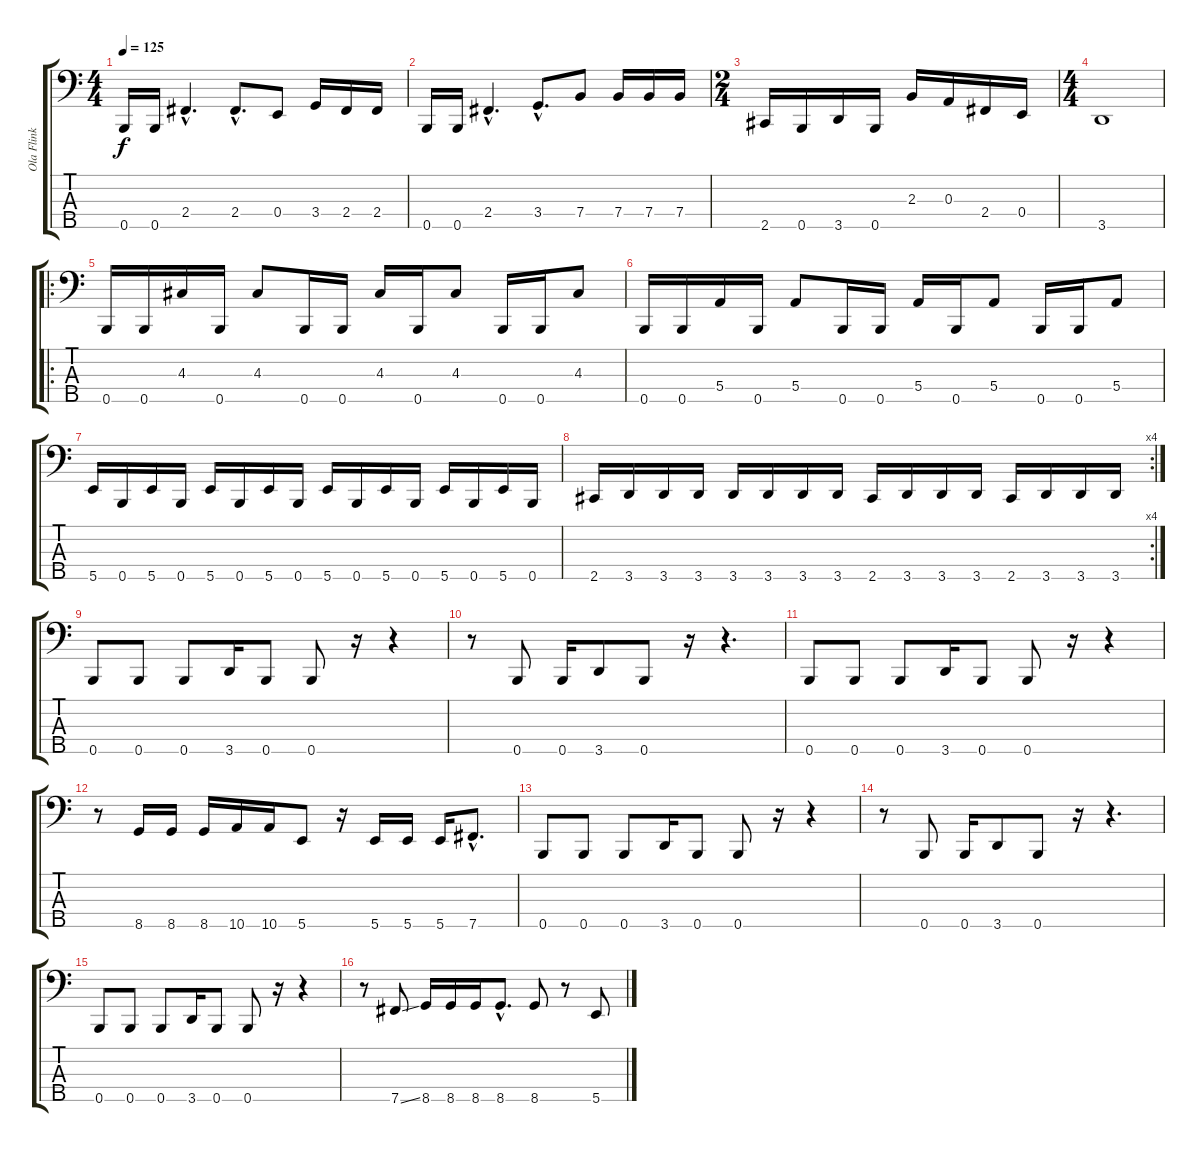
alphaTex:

\track ("Ola Flink" "Ola Flink") {instrument electricbasspick}
\staff {score tabs}
\tuning (G2 D2 A1 E1 B0) {hide}
\ts (4 4)
\tempo 125
\clef f4
\ks c
0.5.16{dy f} 0.5.16 2.4{hac}.4{d} 2.4{hac}.8{d} 0.4.8 3.4.16 2.4.16 2.4.16 |
0.5.16 0.5.16 2.4{hac}.4{d} 3.4{hac}.8{d} 7.4.8 7.4.16 7.4.16 7.4.16 |
\ts (2 4)
2.5.16 0.5.16 3.5.16 0.5.16 2.3.16 0.3.16 2.4.16 0.4.16 |
\ts (4 4)
3.5.1 |
\ro
0.5.16 0.5.16 4.3.16 0.5.16 4.3.8 0.5.16 0.5.16 4.3.16 0.5.16 4.3.8 0.5.16 0.5.16 4.3.8 |
0.5.16 0.5.16 5.4.16 0.5.16 5.4.8 0.5.16 0.5.16 5.4.16 0.5.16 5.4.8 0.5.16 0.5.16 5.4.8 |
5.5.16 0.5.16 5.5.16 0.5.16 5.5.16 0.5.16 5.5.16 0.5.16 5.5.16 0.5.16 5.5.16 0.5.16 5.5.16 0.5.16 5.5.16 0.5.16 |
\rc 4
2.5.16 3.5.16 3.5.16 3.5.16 3.5.16 3.5.16 3.5.16 3.5.16 2.5.16 3.5.16 3.5.16 3.5.16 2.5.16 3.5.16 3.5.16 3.5.16 |
0.5.8 0.5.8 0.5.8 3.5.16 0.5.8 0.5.8 r.16 r.4 |
r.8 0.5.8 0.5.16 3.5.8 0.5.8 r.16 r.4{d} |
0.5.8 0.5.8 0.5.8 3.5.16 0.5.8 0.5.8 r.16 r.4 |
r.8 8.5.16 8.5.16 8.5.16 10.5.16 10.5.16 5.5.8 r.16 5.5.16 5.5.16 5.5.16 7.5{hac}.8{d} |
0.5.8 0.5.8 0.5.8 3.5.16 0.5.8 0.5.8 r.16 r.4 |
r.8 0.5.8 0.5.16 3.5.8 0.5.8 r.16 r.4{d} |
0.5.8 0.5.8 0.5.8 3.5.16 0.5.8 0.5.8 r.16 r.4 |
r.8 7.5{ss}.8 8.5.16 8.5.16 8.5.16 8.5{hac}.8{d} 8.5.8 r.8 5.5.8
